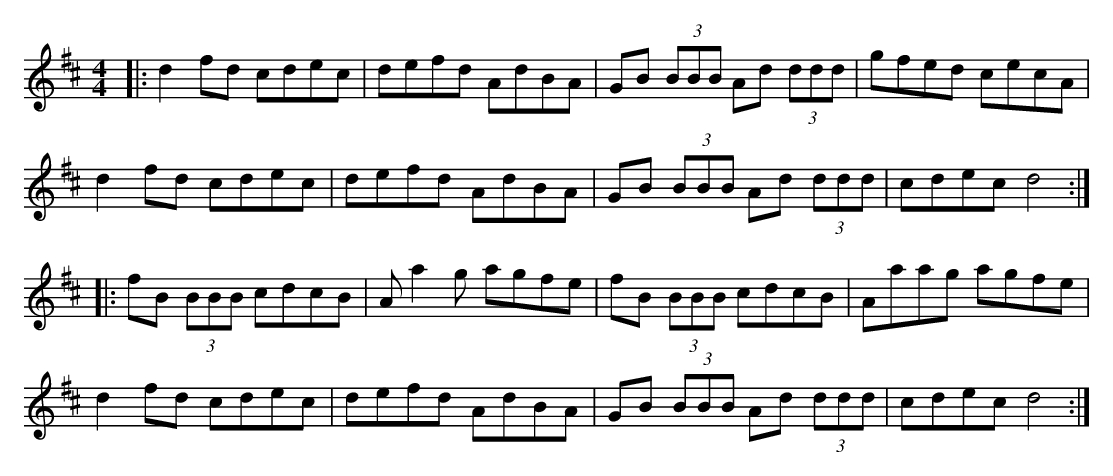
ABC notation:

X:1
M:4/4
K:D
|:d2 fd cdec|defd AdBA|GB (3BBB Ad (3ddd|gfed cecA|
d2 fd cdec|defd AdBA|GB (3BBB Ad (3ddd|cdec d4:|
|:fB (3BBB cdcB|A a2 g agfe|fB (3BBB cdcB|Aaag agfe|
d2 fd cdec|defd AdBA|GB (3BBB Ad (3ddd|cdec d4:|
